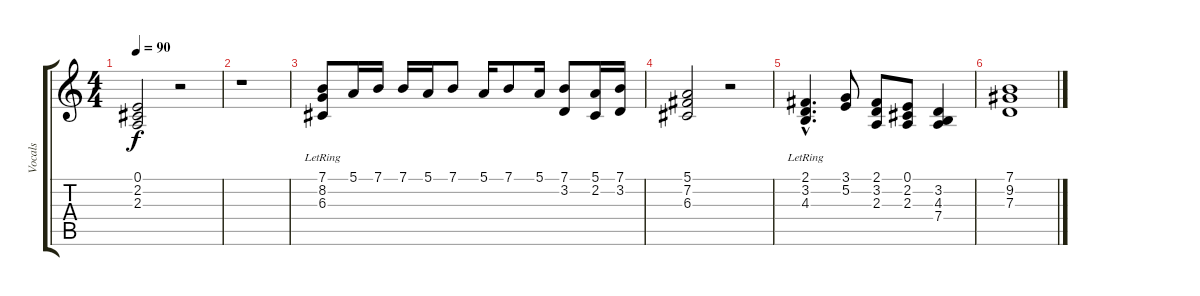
\track ("Vocals" "Vocals") {instrument synthvoice}
\staff {score tabs}
\tuning (E4 B3 G3 D3 A2 E2) {hide}
\ts (4 4)
\tempo 90
\clef g2
\ks c
(0.1 2.2 2.3).2{dy f} r.2 |
r.1 |
(7.1 8.2{lr} 6.3{lr}).8 5.1.16 7.1.16 7.1.16 5.1.16 7.1.8 5.1.16 7.1.8 5.1.16 (7.1 3.2).8 (5.1 2.2).16 (7.1 3.2).16 |
(5.1 7.2 6.3).2 r.2 |
(2.1{hac} 3.2{hac} 4.3{hac lr}).4{d} (3.1 5.2).8 (2.1 3.2 2.3).8 (0.1 2.2 2.3).8 (3.2 4.3 7.4).4 |
(7.1 9.2 7.3).1
